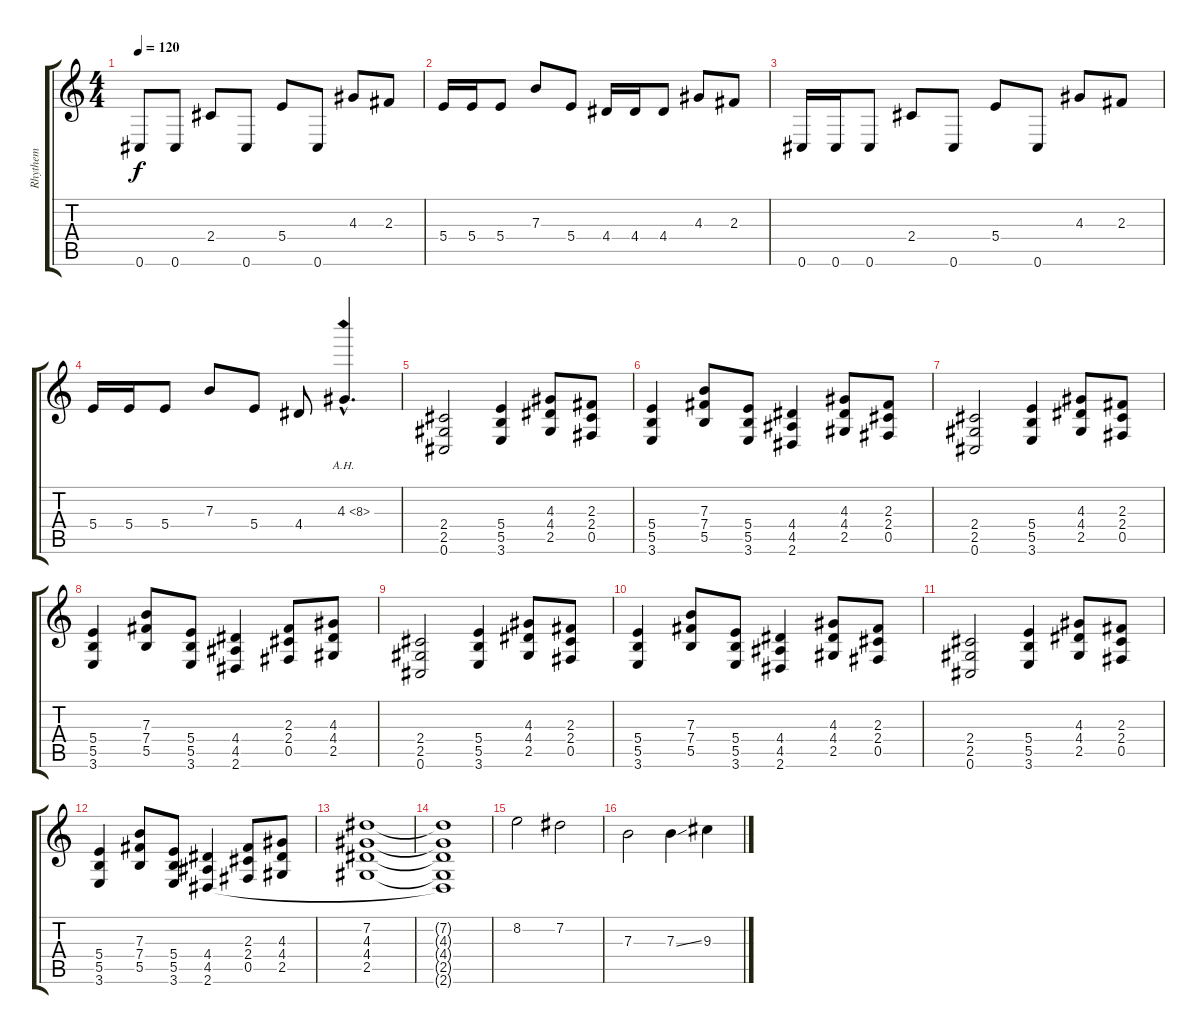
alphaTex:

\track ("Rhythem" "Rhythem") {instrument distortionguitar}
\staff {score tabs}
\tuning (Db4 Ab3 E3 B2 Gb2 Db2) {hide}
\ts (4 4)
\tempo 120
\clef g2
\ks c
0.6.8{dy f} 0.6.8 2.4.8 0.6.8 5.4.8 0.6.8 4.3.8 2.3.8 |
5.4.16 5.4.16 5.4.8 7.3.8 5.4.8 4.4.16 4.4.16 4.4.8 4.3.8 2.3.8 |
0.6.16 0.6.16 0.6.8 2.4.8 0.6.8 5.4.8 0.6.8 4.3.8 2.3.8 |
5.4.16 5.4.16 5.4.8 7.3.8 5.4.8 4.4.8 4.3{ah 4 hac}.4{d} |
(2.4 2.5 0.6).2 (5.4 5.5 3.6).4 (4.3 4.4 2.5).8 (2.3 2.4 0.5).8 |
(5.4 5.5 3.6).4 (7.3 7.4 5.5).8 (5.4 5.5 3.6).8 (4.4 4.5 2.6).4 (4.3 4.4 2.5).8 (2.3 2.4 0.5).8 |
(2.4 2.5 0.6).2 (5.4 5.5 3.6).4 (4.3 4.4 2.5).8 (2.3 2.4 0.5).8 |
(5.4 5.5 3.6).4 (7.3 7.4 5.5).8 (5.4 5.5 3.6).8 (4.4 4.5 2.6).4 (2.3 2.4 0.5).8 (4.3 4.4 2.5).8 |
(2.4 2.5 0.6).2 (5.4 5.5 3.6).4 (4.3 4.4 2.5).8 (2.3 2.4 0.5).8 |
(5.4 5.5 3.6).4 (7.3 7.4 5.5).8 (5.4 5.5 3.6).8 (4.4 4.5 2.6).4 (4.3 4.4 2.5).8 (2.3 2.4 0.5).8 |
(2.4 2.5 0.6).2 (5.4 5.5 3.6).4 (4.3 4.4 2.5).8 (2.3 2.4 0.5).8 |
(5.4 5.5 3.6).4 (7.3 7.4 5.5).8 (5.4 5.5 3.6).8 (4.4 4.5 2.6).4 (2.3 2.4 0.5).8 (4.3 4.4 2.5).8 |
(7.2 4.3 4.4 2.5).1 |
(7.2{t} 4.3{t} 4.4{t} 2.5{t} 2.6{t}).1 |
8.2.2 7.2.2 |
7.3.2 7.3{ss}.4 9.3.4
